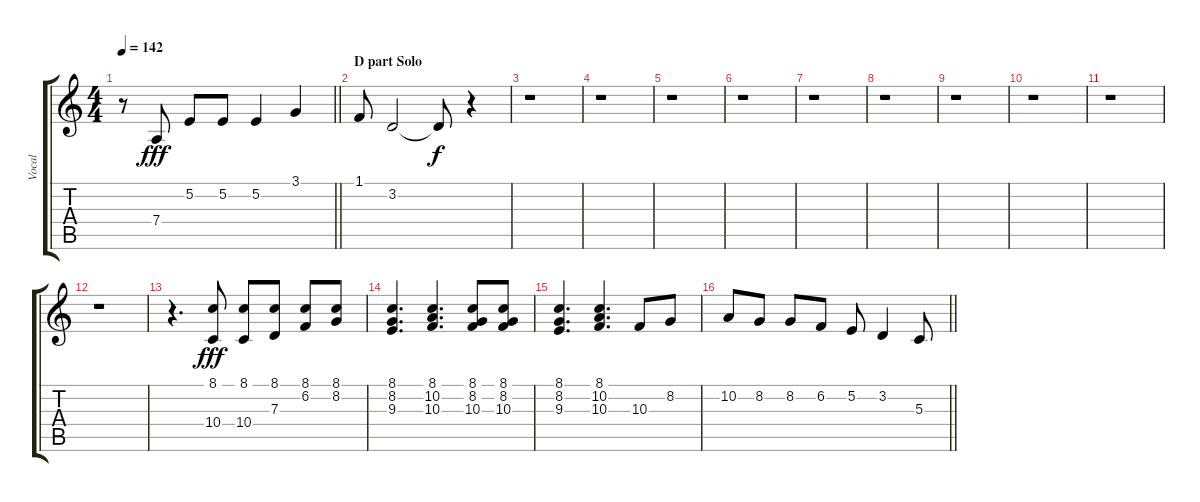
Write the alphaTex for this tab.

\track ("Vocal" "Vocal") {instrument sopranosax}
\staff {score tabs}
\tuning (E4 B3 G3 D3 A2 E2) {hide}
\ts (4 4)
\tempo 142
\clef g2
\barLineRight lightlight
\ks c
r.8{dy fff} 7.4.8 5.2.8 5.2.8 5.2.4 3.1.4 |
\section ("" "D part Solo")
1.1.8 3.2.2 3.2{t}.8{dy f} r.4 |
r.1 |
r.1 |
r.1 |
r.1 |
r.1 |
r.1 |
r.1 |
r.1 |
r.1 |
r.1 |
r.4{d} (8.1 10.4).8{dy fff} (8.1 10.4).8 (8.1 7.3).8 (8.1 6.2).8 (8.1 8.2).8 |
(8.1 8.2 9.3).4{d} (8.1 10.2 10.3).4{d} (8.1 8.2 10.3).8 (8.1 8.2 10.3).8 |
(8.1 8.2 9.3).4{d} (8.1 10.2 10.3).4{d} 10.3.8 8.2.8 |
\barLineRight lightlight
10.2.8 8.2.8 8.2.8 6.2.8 5.2.8 3.2.4 5.3.8
